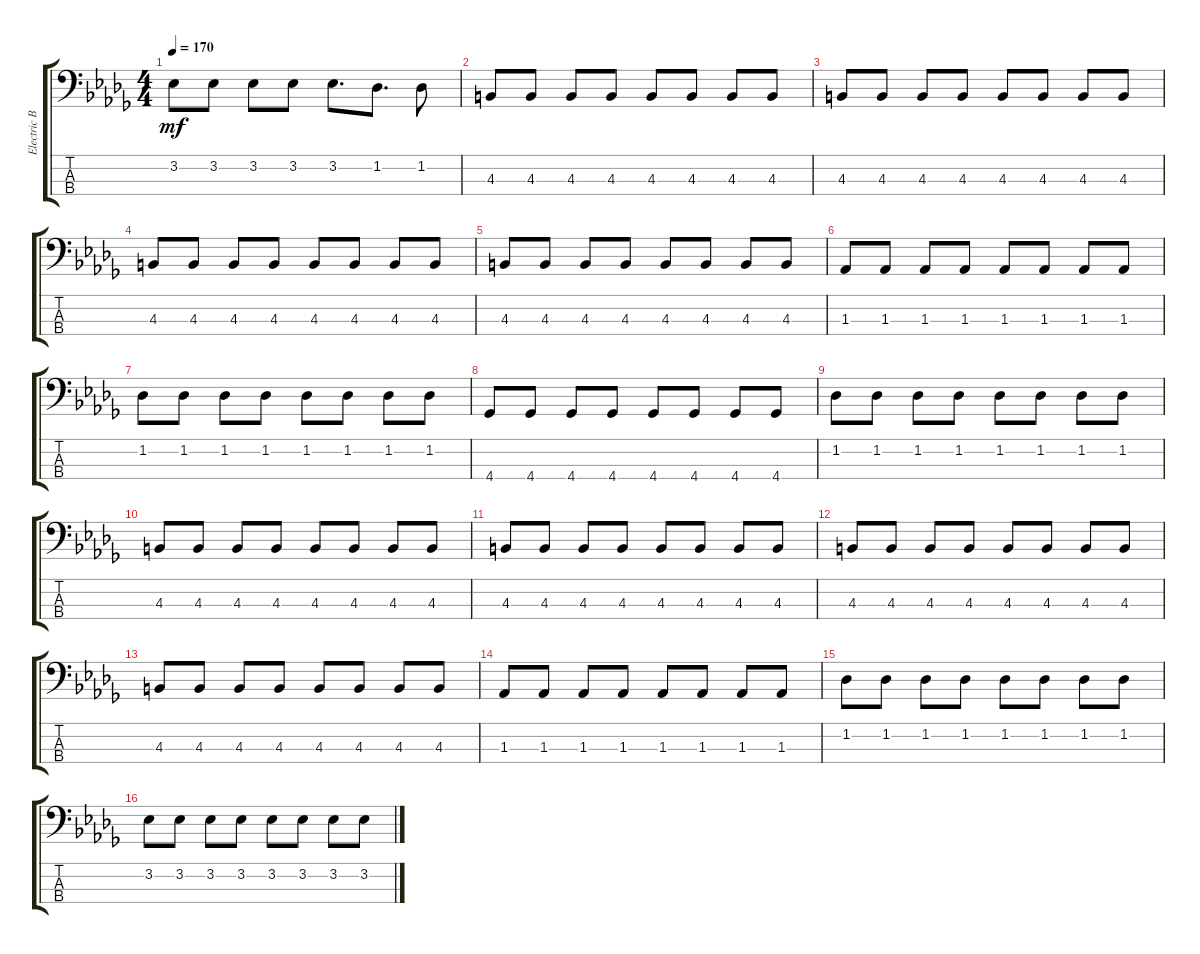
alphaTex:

\track ("Electric Bass" "Electric B") {instrument electricbassfinger}
\staff {score tabs}
\tuning (F2 C2 G1 D1) {hide}
\ts (4 4)
\tempo 170
\clef f4
\ks db
3.2.8{dy mf} 3.2.8 3.2.8 3.2.8 3.2.8{d} 1.2.8{d} 1.2.8 |
4.3.8 4.3.8 4.3.8 4.3.8 4.3.8 4.3.8 4.3.8 4.3.8 |
4.3.8 4.3.8 4.3.8 4.3.8 4.3.8 4.3.8 4.3.8 4.3.8 |
4.3.8 4.3.8 4.3.8 4.3.8 4.3.8 4.3.8 4.3.8 4.3.8 |
4.3.8 4.3.8 4.3.8 4.3.8 4.3.8 4.3.8 4.3.8 4.3.8 |
1.3.8 1.3.8 1.3.8 1.3.8 1.3.8 1.3.8 1.3.8 1.3.8 |
1.2.8 1.2.8 1.2.8 1.2.8 1.2.8 1.2.8 1.2.8 1.2.8 |
4.4.8 4.4.8 4.4.8 4.4.8 4.4.8 4.4.8 4.4.8 4.4.8 |
1.2.8 1.2.8 1.2.8 1.2.8 1.2.8 1.2.8 1.2.8 1.2.8 |
4.3.8 4.3.8 4.3.8 4.3.8 4.3.8 4.3.8 4.3.8 4.3.8 |
4.3.8 4.3.8 4.3.8 4.3.8 4.3.8 4.3.8 4.3.8 4.3.8 |
4.3.8 4.3.8 4.3.8 4.3.8 4.3.8 4.3.8 4.3.8 4.3.8 |
4.3.8 4.3.8 4.3.8 4.3.8 4.3.8 4.3.8 4.3.8 4.3.8 |
1.3.8 1.3.8 1.3.8 1.3.8 1.3.8 1.3.8 1.3.8 1.3.8 |
1.2.8 1.2.8 1.2.8 1.2.8 1.2.8 1.2.8 1.2.8 1.2.8 |
3.2.8 3.2.8 3.2.8 3.2.8 3.2.8 3.2.8 3.2.8 3.2.8
